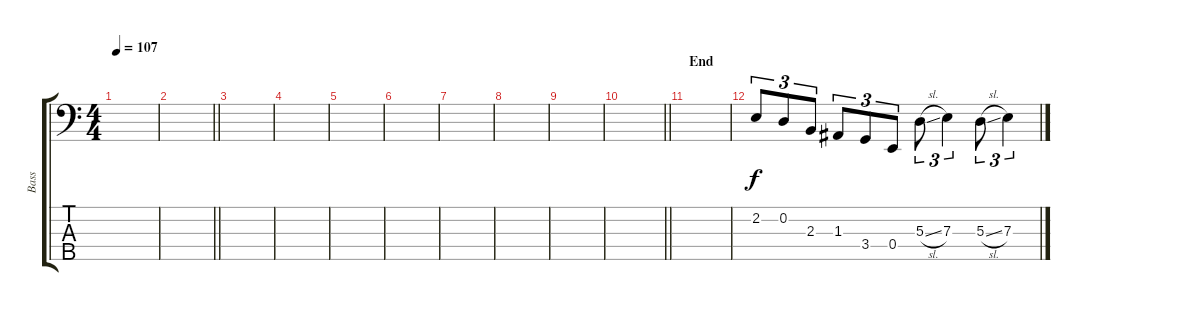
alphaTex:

\track ("Bass" "Bass") {instrument electricbassfinger}
\staff {score tabs}
\tuning (G2 D2 A1 E1 B0) {hide}
\ts (4 4)
\tempo 107
\clef f4
\ks c
|
\barLineRight lightlight
|
\section ("" "")
|
|
|
|
|
|
|
\barLineRight lightlight
|
\section ("" "End")
|
2.2.8{tu (3 2)} 0.2.8{tu (3 2)} 2.3.8{tu (3 2)} 1.3.8{tu (3 2)} 3.4.8{tu (3 2)} 0.4.8{tu (3 2)} 5.3{sl}.8{tu (3 2)} 7.3.4{tu (3 2)} 5.3{sl}.8{tu (3 2)} 7.3.4{tu (3 2)}
